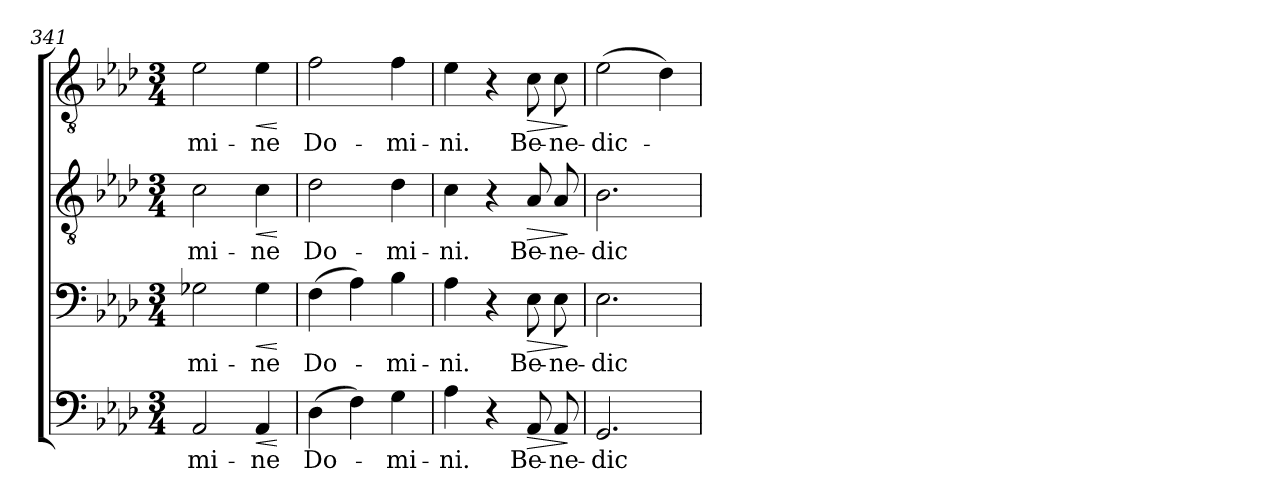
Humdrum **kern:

**kern	**text	**dynam	**kern	**text	**dynam	**kern	**text	**dynam	**kern	**text	**dynam
*part4	*part4	*part4	*part3	*part3	*part3	*part2	*part2	*part2	*part1	*part1	*part1
*staff4	*staff4	*staff4	*staff3	*staff3	*staff3	*staff2	*staff2	*staff2	*staff1	*staff1	*staff1
*clefF4	*	*	*clefF4	*	*	*clefGv2	*	*	*clefGv2	*	*
*k[b-e-a-d-]	*	*	*k[b-e-a-d-]	*	*	*k[b-e-a-d-]	*	*	*k[b-e-a-d-]	*	*
*A-:	*	*	*A-:	*	*	*A-:	*	*	*A-:	*	*
*M3/4	*	*	*M3/4	*	*	*M3/4	*	*	*M3/4	*	*
=341	=341	=341	=341	=341	=341	=341	=341	=341	=341	=341	=341
!	!LO:LY:b	!	!	!LO:LY:b	!	!	!LO:LY:b	!	!	!LO:LY:b	!
2AA-/	-mi-	.	2G-X\	-mi-	.	2c\	-mi-	.	2e-\	-mi-	.
!	!LO:LY:b	!LO:HP:b	!	!LO:LY:b	!LO:HP:b	!	!LO:LY:b	!LO:HP:b	!	!LO:LY:b	!LO:HP:b
4AA-/	-ne	<	4G-\	-ne	<	4c\	-ne	<	4e-\	-ne	<
.	.	[	.	.	[	.	.	[	.	.	[
=342	=342	=342	=342	=342	=342	=342	=342	=342	=342	=342	=342
!	!LO:LY:b	!	!	!LO:LY:b	!	!	!LO:LY:b	!	!	!LO:LY:b	!
(>4D-\	Do-	.	(>4F\	Do-	.	2d-\	Do-	.	2f\	Do-	.
4F\)	.	.	4A-\)	.	.	.	.	.	.	.	.
!	!LO:LY:b	!	!	!LO:LY:b	!	!	!LO:LY:b	!	!	!LO:LY:b	!
4G\	-mi-	.	4B-\	-mi-	.	4d-\	-mi-	.	4f\	-mi-	.
!!LO:PB:g=z
=343	=343	=343	=343	=343	=343	=343	=343	=343	=343	=343	=343
!	!LO:LY:b	!	!	!LO:LY:b	!	!	!LO:LY:b	!	!	!LO:LY:b	!
4A-\	-ni.	.	4A-\	-ni.	.	4c\	-ni.	.	4e-\	-ni.	.
4r	.	.	4r	.	.	4r	.	.	4r	.	.
!	!LO:LY:b	!LO:HP:b	!	!LO:LY:b	!LO:HP:b	!	!LO:LY:b	!LO:HP:b	!	!LO:LY:b	!LO:HP:b
8AA-/	Be-	>	8E-\	Be-	>	8A-/	Be-	>	8c\	Be-	>
!	!LO:LY:b	!	!	!LO:LY:b	!	!	!LO:LY:b	!	!	!LO:LY:b	!
8AA-/	-ne-	.	8E-\	-ne-	.	8A-/	-ne-	.	8c\	-ne-	.
.	.	]	.	.	]	.	.	]	.	.	]
=344	=344	=344	=344	=344	=344	=344	=344	=344	=344	=344	=344
!	!LO:LY:b	!	!	!LO:LY:b	!	!	!LO:LY:b	!	!	!LO:LY:b	!
2.GG/	-dic-	.	2.E-\	-dic-	.	2.B-\	-dic-	.	(>2e-\	-dic-	.
.	.	.	.	.	.	.	.	.	4d-\)	.	.
=	=	=	=	=	=	=	=	=	=	=	=
*-	*-	*-	*-	*-	*-	*-	*-	*-	*-	*-	*-
